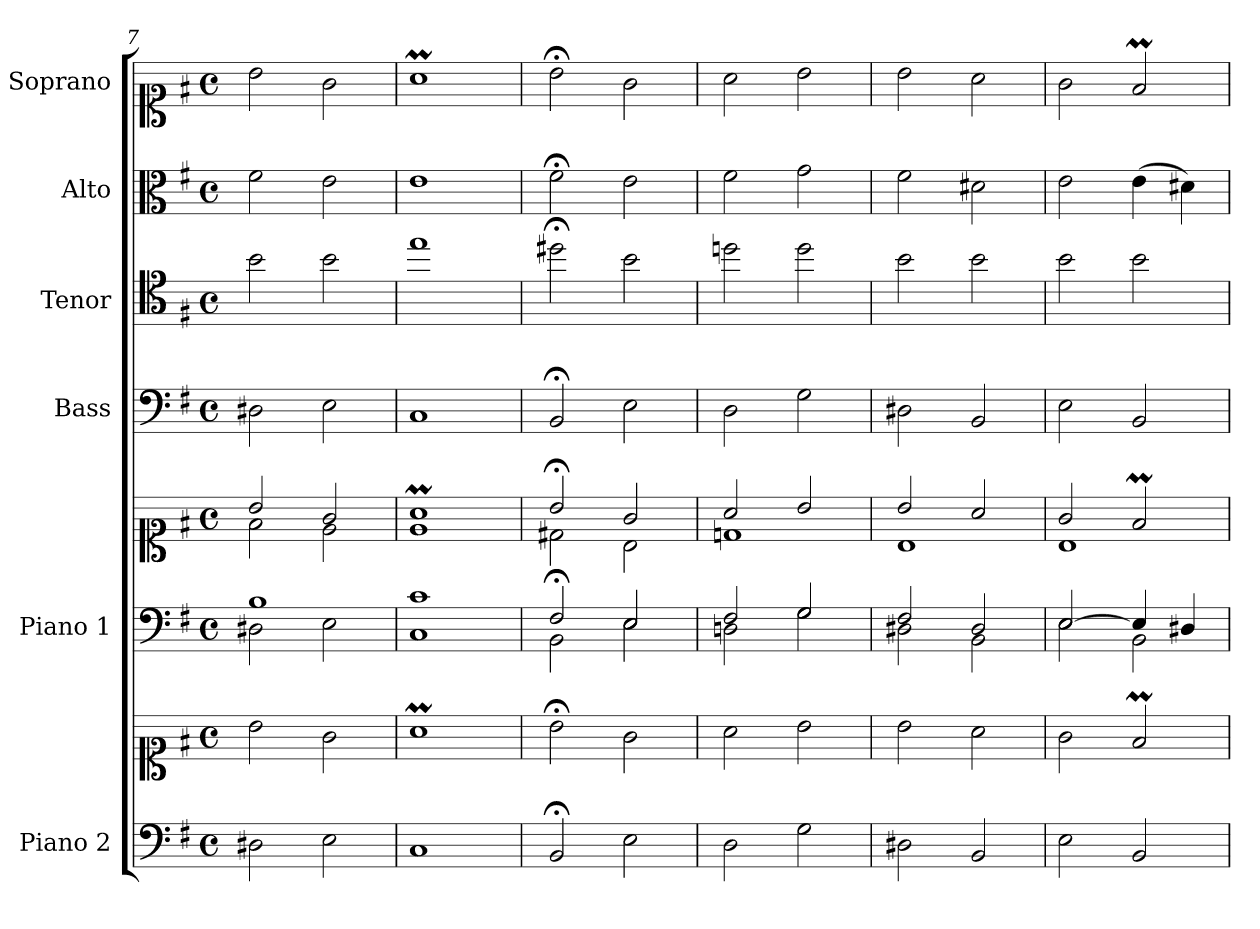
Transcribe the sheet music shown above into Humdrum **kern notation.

**kern	**kern	**kern	**kern	**kern	**kern	**kern	**kern
*part6	*part6	*part5	*part5	*part4	*part3	*part2	*part1
*staff8	*staff7	*staff6	*staff5	*staff4	*staff3	*staff2	*staff1
*I"Piano 2	*	*I"Piano 1	*	*I"Bass	*I"Tenor	*I"Alto	*I"Soprano
*I'Pno 2	*	*I'Pno 1	*	*I'B.	*I'T.	*I'A.	*I'S.
*clefF4	*clefC1	*clefF4	*clefC1	*clefF4	*clefC4	*clefC3	*clefC1
*	*	*	*	*	*ITrd7c12	*	*
*k[f#]	*k[f#]	*k[f#]	*k[f#]	*k[f#]	*k[f#]	*k[f#]	*k[f#]
*G:	*G:	*G:	*G:	*G:	*G:	*G:	*G:
*M4/4	*M4/4	*M4/4	*M4/4	*M4/4	*M4/4	*M4/4	*M4/4
*met(c)	*met(c)	*met(c)	*met(c)	*met(c)	*met(c)	*met(c)	*met(c)
=7	=7	=7	=7	=7	=7	=7	=7
*	*	*^	*^	*	*	*	*
2D#X\	2b\	1B/	2D#X\	2b/	2f#\	2D#X\	2B\	2f#\	2b\
2E\	2g\	.	2E\	2g/	2e\	2E\	2B\	2e\	2g\
=8	=8	=8	=8	=8	=8	=8	=8	=8	=8
1C/	1aM\	1c/	1C\	1aM/	1e\	1C/	1e\	1e\	1aM\
=9	=9	=9	=9	=9	=9	=9	=9	=9	=9
2BB;/	2b;<\	2F#;/	2BB\	2b;</	2d#X\	2BB;</	2d#X;<\	2f#;<\	2b;<\
2E\	2g\	2E/	2E\	2g/	2B\	2E\	2B\	2e\	2g\
=10	=10	=10	=10	=10	=10	=10	=10	=10	=10
2D\	2a\	2F#/	2Dn\	2a/	1dn\	2D\	2dn\	2f#\	2a\
2G\	2b\	2G/	2G\	2b/	.	2G\	2d\	2g\	2b\
=11	=11	=11	=11	=11	=11	=11	=11	=11	=11
2D#X\	2b\	2F#/	2D#X\	2b/	1B\	2D#X\	2B\	2f#\	2b\
2BB/	2a\	2D#/	2BB\	2a/	.	2BB/	2B\	2d#X\	2a\
=12	=12	=12	=12	=12	=12	=12	=12	=12	=12
2E\	2g\	[>2E/	2E\	2g/	1B\	2E\	2B\	2e\	2g\
2BB/	2f#m/	4E/]	2BB\	2f#m/	.	2BB/	2B\	(4e\	2f#m/
.	.	4D#X/	.	.	.	.	.	4d#X\)	.
*	*	*v	*v	*	*	*	*	*	*
*	*	*	*v	*v	*	*	*	*
=	=	=	=	=	=	=	=
*-	*-	*-	*-	*-	*-	*-	*-
